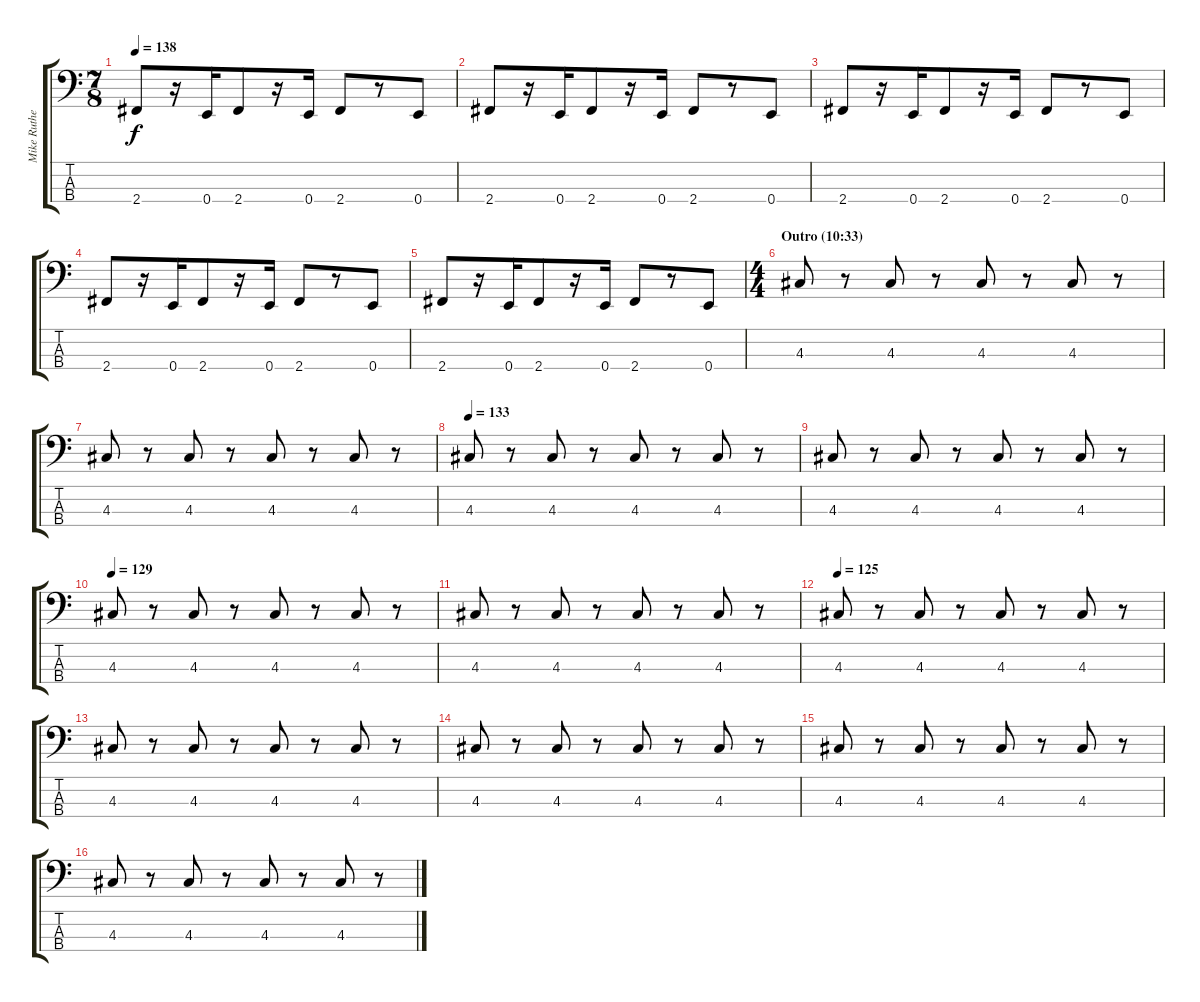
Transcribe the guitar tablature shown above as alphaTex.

\track ("Mike Rutherford (bass)" "Mike Ruthe") {instrument electricbassfinger}
\staff {score tabs}
\tuning (G2 D2 A1 E1) {hide}
\ts (7 8)
\tempo 138
\clef f4
\ks c
2.4.8{dy f} r.16 0.4.16 2.4.8 r.16 0.4.16 2.4.8 r.8 0.4.8 |
2.4.8 r.16 0.4.16 2.4.8 r.16 0.4.16 2.4.8 r.8 0.4.8 |
2.4.8 r.16 0.4.16 2.4.8 r.16 0.4.16 2.4.8 r.8 0.4.8 |
2.4.8 r.16 0.4.16 2.4.8 r.16 0.4.16 2.4.8 r.8 0.4.8 |
2.4.8 r.16 0.4.16 2.4.8 r.16 0.4.16 2.4.8 r.8 0.4.8 |
\ts (4 4)
\section ("" "Outro (10:33)")
4.3.8{volume 8} r.8 4.3.8 r.8 4.3.8 r.8 4.3.8 r.8 |
4.3.8 r.8 4.3.8 r.8 4.3.8 r.8 4.3.8 r.8 |
\tempo 133
4.3.8 r.8 4.3.8 r.8 4.3.8 r.8 4.3.8 r.8 |
4.3.8 r.8 4.3.8 r.8 4.3.8 r.8 4.3.8 r.8 |
\tempo 129
4.3.8 r.8 4.3.8 r.8 4.3.8 r.8 4.3.8 r.8 |
4.3.8 r.8 4.3.8 r.8 4.3.8 r.8 4.3.8 r.8 |
\tempo 125
4.3.8 r.8 4.3.8 r.8 4.3.8 r.8 4.3.8 r.8 |
4.3.8 r.8 4.3.8 r.8 4.3.8 r.8 4.3.8 r.8 |
4.3.8{volume 6} r.8 4.3.8 r.8 4.3.8 r.8 4.3.8 r.8 |
4.3.8 r.8 4.3.8 r.8 4.3.8 r.8 4.3.8 r.8 |
4.3.8{volume 4} r.8 4.3.8 r.8 4.3.8 r.8 4.3.8 r.8
